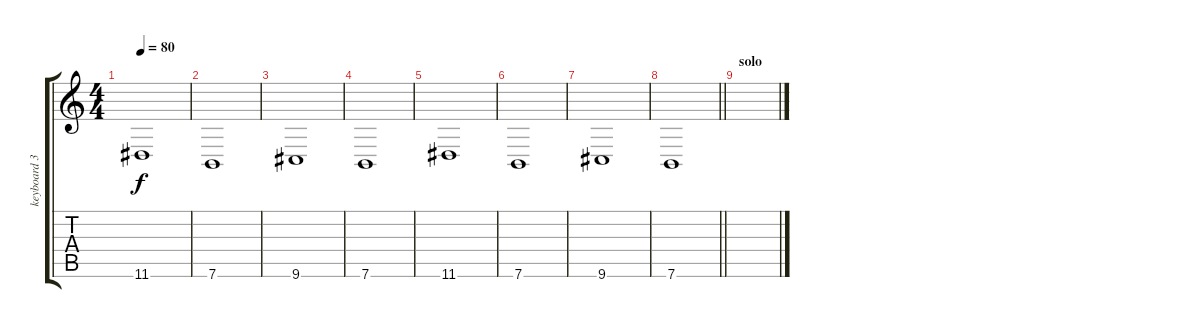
\track ("keyboard 3" "keyboard 3") {instrument fx6goblins}
\staff {score tabs}
\tuning (E4 B3 G3 D3 A2 E2) {hide}
\ts (4 4)
\tempo 80
\clef g2
\ks c
11.6.1{dy f} |
7.6.1 |
9.6.1 |
7.6.1 |
11.6.1 |
7.6.1 |
9.6.1 |
\barLineRight lightlight
7.6.1 |
\section ("" "solo")
